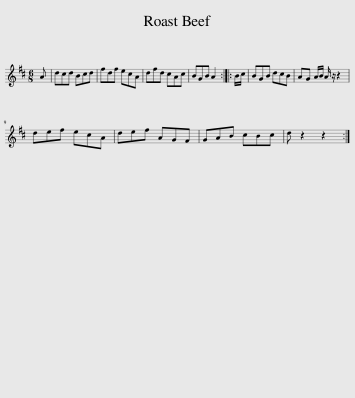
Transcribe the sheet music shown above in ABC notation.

X:1
L:1/8
M:6/8
I:linebreak $
K:D
V:1 treble
V:1
 A | dcd Bcd | fdf ecA | dfd cAc | BGB A2 :: %5
 B/c/ | BGB dcB | AG A/B/ A/ z/ z2 |$ def ecA | def AGF | %10
 GAB cBc | d z2 z2 :| %12
